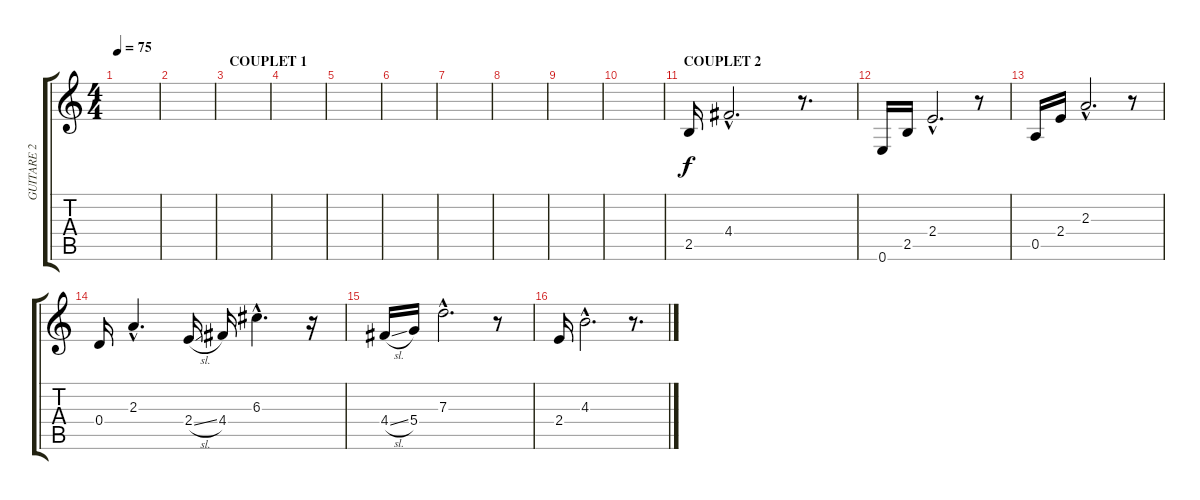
\track ("GUITARE 2" "GUITARE 2") {instrument electricguitarclean}
\staff {score tabs}
\tuning (E4 B3 G3 D3 A2 E2) {hide}
\ts (4 4)
\tempo 75
\clef g2
\ks c
|
|
\section ("" "COUPLET 1")
|
|
|
|
|
|
|
|
\section ("" "COUPLET 2")
2.5.16 4.4{hac}.2{d} r.8{d} |
0.6.16 2.5.16 2.4{hac}.2{d} r.8 |
0.5.16 2.4.16 2.3{hac}.2{d} r.8 |
0.4.16 2.3{hac}.4{d} 2.4{sl}.16 4.4.16 6.3{hac}.4{d} r.16 |
4.4{sl}.16 5.4.16 7.3{hac}.2{d} r.8 |
2.4.16 4.3{hac}.2{d} r.8{d}
